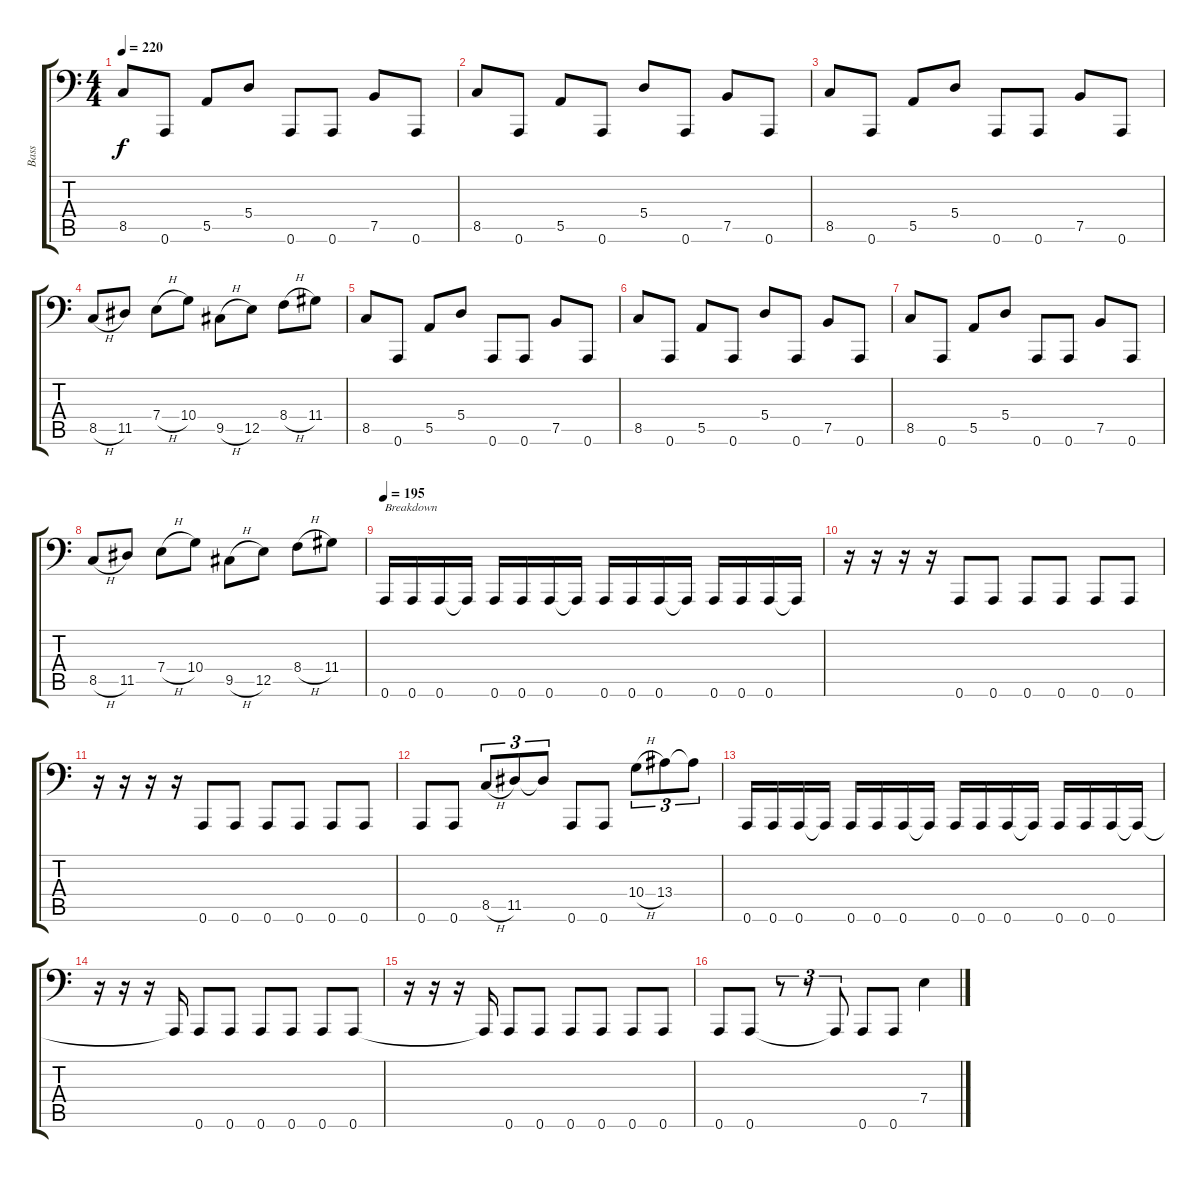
\track ("Bass" "Bass") {instrument electricbassfinger}
\staff {score tabs}
\tuning (C3 G2 D2 A1 E1 A0) {hide}
\ts (4 4)
\tempo 220
\clef f4
\ks c
8.5.8{dy f} 0.6.8 5.5.8 5.4.8 0.6.8 0.6.8 7.5.8 0.6.8 |
8.5.8 0.6.8 5.5.8 0.6.8 5.4.8 0.6.8 7.5.8 0.6.8 |
8.5.8 0.6.8 5.5.8 5.4.8 0.6.8 0.6.8 7.5.8 0.6.8 |
8.5{h}.8 11.5.8 7.4{h}.8 10.4.8 9.5{h}.8 12.5.8 8.4{h}.8 11.4.8 |
8.5.8 0.6.8 5.5.8 5.4.8 0.6.8 0.6.8 7.5.8 0.6.8 |
8.5.8 0.6.8 5.5.8 0.6.8 5.4.8 0.6.8 7.5.8 0.6.8 |
8.5.8 0.6.8 5.5.8 5.4.8 0.6.8 0.6.8 7.5.8 0.6.8 |
8.5{h}.8 11.5.8 7.4{h}.8 10.4.8 9.5{h}.8 12.5.8 8.4{h}.8 11.4.8 |
\tempo 195
0.6.16{txt "Breakdown"} 0.6.16 0.6.16 0.6{t}.16 0.6.16 0.6.16 0.6.16 0.6{t}.16 0.6.16 0.6.16 0.6.16 0.6{t}.16 0.6.16 0.6.16 0.6.16 0.6{t}.16 |
r.16 r.16 r.16 r.16 0.6.8 0.6.8 0.6.8 0.6.8 0.6.8 0.6.8 |
r.16 r.16 r.16 r.16 0.6.8 0.6.8 0.6.8 0.6.8 0.6.8 0.6.8 |
0.6.8 0.6.8 8.5{h}.8{tu (3 2)} 11.5.8{tu (3 2)} 11.5{t}.8{tu (3 2)} 0.6.8 0.6.8 10.4{h}.8{tu (3 2)} 13.4.8{tu (3 2)} 13.4{t}.8{tu (3 2)} |
0.6.16 0.6.16 0.6.16 0.6{t}.16 0.6.16 0.6.16 0.6.16 0.6{t}.16 0.6.16 0.6.16 0.6.16 0.6{t}.16 0.6.16 0.6.16 0.6.16 0.6{t}.16 |
r.16 r.16 r.16 0.6{t}.16 0.6.8 0.6.8 0.6.8 0.6.8 0.6.8 0.6.8 |
r.16 r.16 r.16 0.6{t}.16 0.6.8 0.6.8 0.6.8 0.6.8 0.6.8 0.6.8 |
0.6.8 0.6.8 r.8{tu (3 2)} r.8{tu (3 2)} 0.6{t}.8{tu (3 2)} 0.6.8 0.6.8 7.4.4
